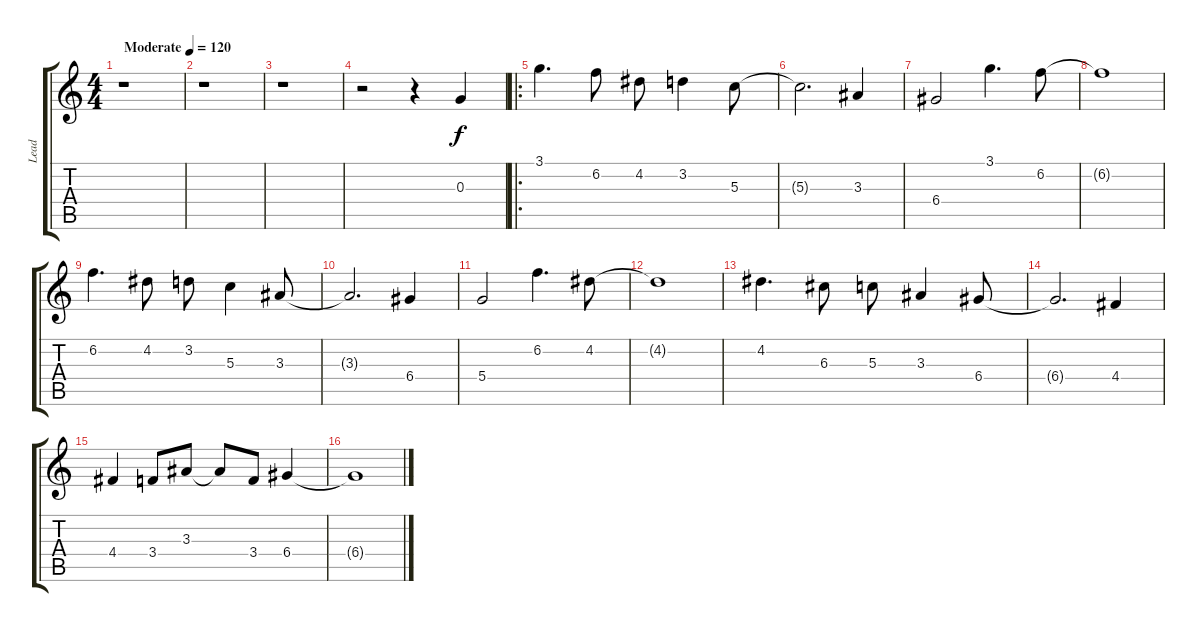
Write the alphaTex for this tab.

\track ("Lead" "Lead") {instrument electricguitarjazz}
\staff {score tabs}
\tuning (E4 B3 G3 D3 A2 E2) {hide}
\ts (4 4)
\tempo (120 "Moderate")
\clef g2
\ks c
r.1{dy f instrument electricguitarjazz} |
r.1 |
r.1 |
r.2 r.4 0.3.4 |
\ro
3.1.4{d} 6.2.8 4.2.8 3.2.4 5.3.8 |
5.3{t}.2{d} 3.3.4 |
6.4.2 3.1.4{d} 6.2.8 |
6.2{t}.1 |
6.2.4{d} 4.2.8 3.2.8 5.3.4 3.3.8 |
3.3{t}.2{d} 6.4.4 |
5.4.2 6.2.4{d} 4.2.8 |
4.2{t}.1 |
4.2.4{d} 6.3.8 5.3.8 3.3.4 6.4.8 |
6.4{t}.2{d} 4.4.4 |
4.4.4 3.4.8 3.3.8 3.3{t}.8 3.4.8 6.4.4 |
6.4{t}.1
